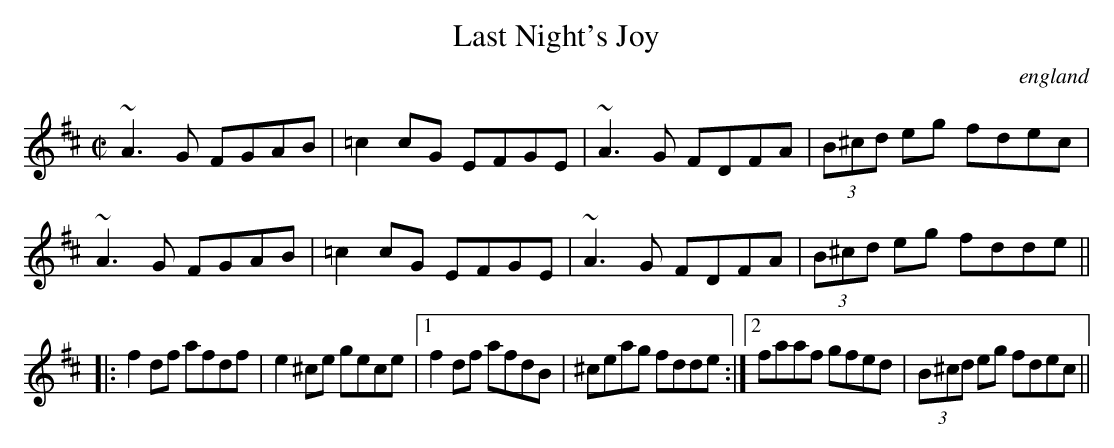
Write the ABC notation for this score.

X:1
T:Last Night's Joy
O:england
M:C|
K:D
~A3G FGAB|=c2cG EFGE|~A3G FDFA|(3B^cd eg fdec|
~A3G FGAB|=c2cG EFGE|~A3G FDFA|(3B^cd eg fdde||
|:f2df afdf|e2^ce gece|1 f2df afdB|^ceag fdde:|2 faaf gfed|(3B^cd eg fdec||
